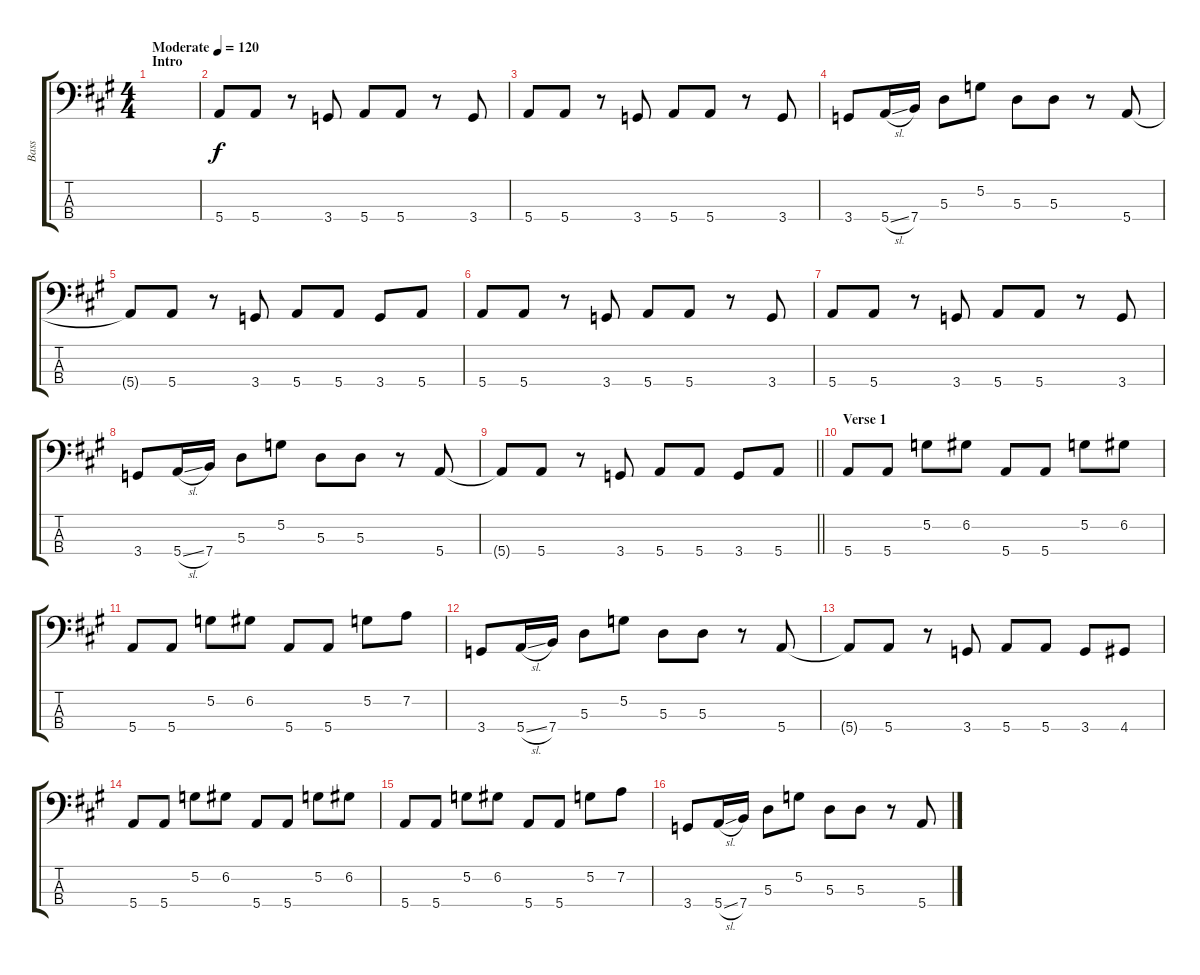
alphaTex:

\track ("Bass" "Bass") {instrument electricbassfinger}
\staff {score tabs}
\tuning (G2 D2 A1 E1) {hide}
\ts (4 4)
\section ("" "Intro")
\tempo (120 "Moderate")
\clef f4
\ks a
|
5.4.8 5.4.8 r.8 3.4.8 5.4.8 5.4.8 r.8 3.4.8 |
5.4.8 5.4.8 r.8 3.4.8 5.4.8 5.4.8 r.8 3.4.8 |
3.4.8 5.4{sl}.16 7.4.16 5.3.8 5.2.8 5.3.8 5.3.8 r.8 5.4.8 |
5.4{t}.8 5.4.8 r.8 3.4.8 5.4.8 5.4.8 3.4.8 5.4.8 |
5.4.8 5.4.8 r.8 3.4.8 5.4.8 5.4.8 r.8 3.4.8 |
5.4.8 5.4.8 r.8 3.4.8 5.4.8 5.4.8 r.8 3.4.8 |
3.4.8 5.4{sl}.16 7.4.16 5.3.8 5.2.8 5.3.8 5.3.8 r.8 5.4.8 |
\barLineRight lightlight
5.4{t}.8 5.4.8 r.8 3.4.8 5.4.8 5.4.8 3.4.8 5.4.8 |
\section ("" "Verse 1")
5.4.8 5.4.8 5.2.8 6.2.8 5.4.8 5.4.8 5.2.8 6.2.8 |
5.4.8 5.4.8 5.2.8 6.2.8 5.4.8 5.4.8 5.2.8 7.2.8 |
3.4.8 5.4{sl}.16 7.4.16 5.3.8 5.2.8 5.3.8 5.3.8 r.8 5.4.8 |
5.4{t}.8 5.4.8 r.8 3.4.8 5.4.8 5.4.8 3.4.8 4.4.8 |
5.4.8 5.4.8 5.2.8 6.2.8 5.4.8 5.4.8 5.2.8 6.2.8 |
5.4.8 5.4.8 5.2.8 6.2.8 5.4.8 5.4.8 5.2.8 7.2.8 |
3.4.8 5.4{sl}.16 7.4.16 5.3.8 5.2.8 5.3.8 5.3.8 r.8 5.4.8
